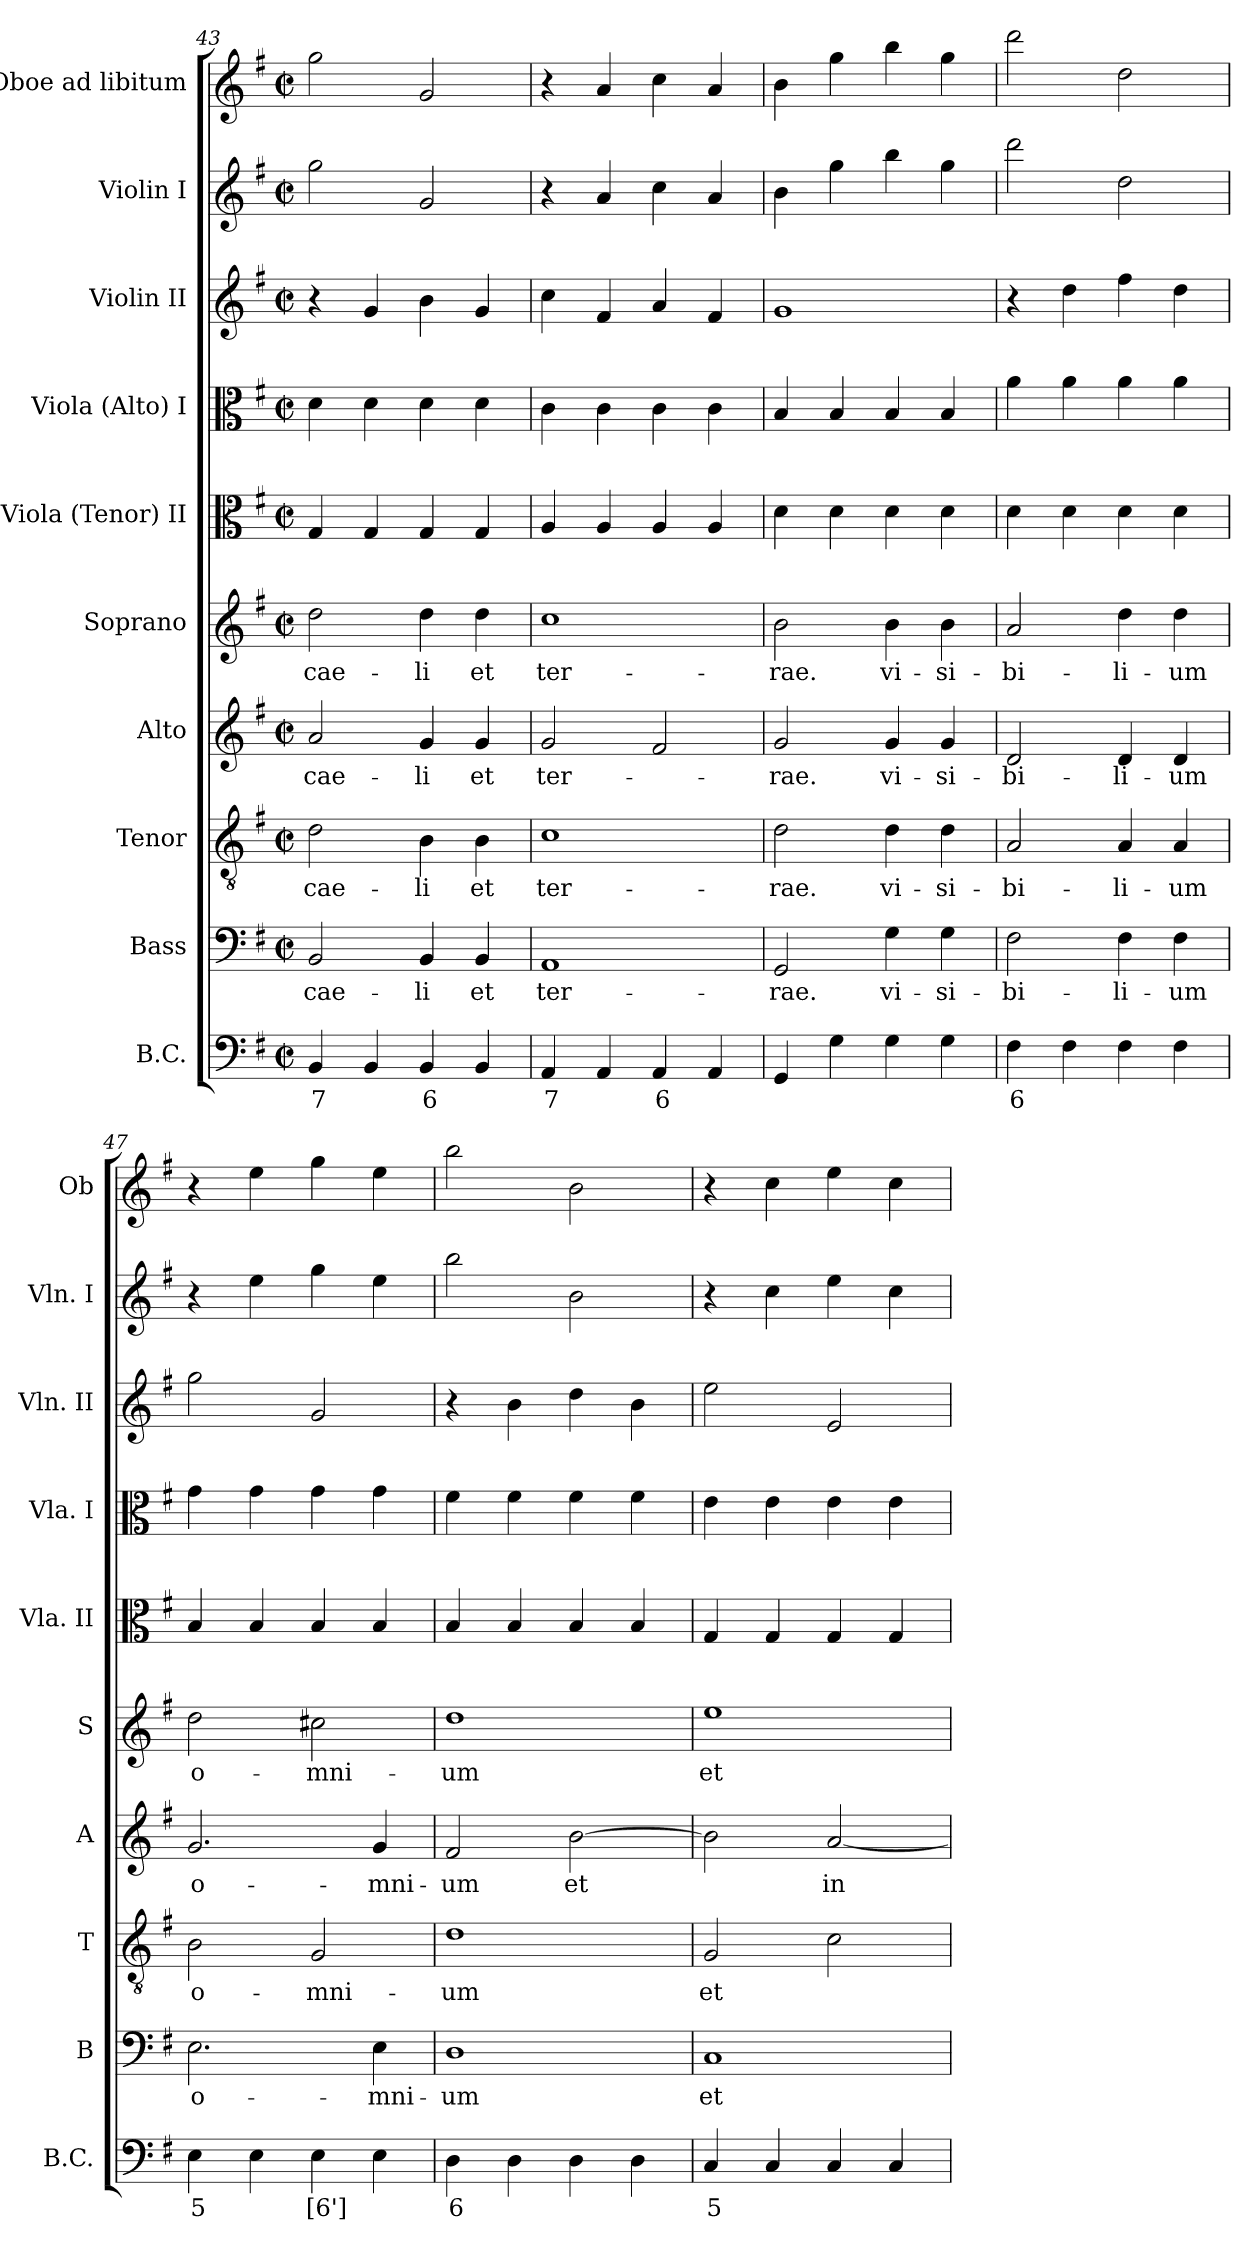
**kern	**text	**kern	**text	**kern	**text	**kern	**text	**kern	**text	**kern	**kern	**kern	**kern	**kern
*part10	*part10	*part9	*part9	*part8	*part8	*part7	*part7	*part6	*part6	*part5	*part4	*part3	*part2	*part1
*staff10	*staff10	*staff9	*staff9	*staff8	*staff8	*staff7	*staff7	*staff6	*staff6	*staff5	*staff4	*staff3	*staff2	*staff1
*I"B.C.	*	*I"Bass	*	*I"Tenor	*	*I"Alto	*	*I"Soprano	*	*I"Viola (Tenor) II	*I"Viola (Alto) I	*I"Violin II	*I"Violin I	*I"Oboe ad libitum
*I'B.C.	*	*I'B	*	*I'T	*	*I'A	*	*I'S	*	*I'Vla. II	*I'Vla. I	*I'Vln. II	*I'Vln. I	*I'Ob
*clefF4	*	*clefF4	*	*clefGv2	*	*clefG2	*	*clefG2	*	*clefC3	*clefC3	*clefG2	*clefG2	*clefG2
*k[f#]	*	*k[f#]	*	*k[f#]	*	*k[f#]	*	*k[f#]	*	*k[f#]	*k[f#]	*k[f#]	*k[f#]	*k[f#]
*G:	*	*G:	*	*G:	*	*G:	*	*G:	*	*G:	*G:	*G:	*G:	*G:
*M2/2	*	*M2/2	*	*M2/2	*	*M2/2	*	*M2/2	*	*M2/2	*M2/2	*M2/2	*M2/2	*M2/2
*met(c|)	*	*met(c|)	*	*met(c|)	*	*met(c|)	*	*met(c|)	*	*met(c|)	*met(c|)	*met(c|)	*met(c|)	*met(c|)
=43	=43	=43	=43	=43	=43	=43	=43	=43	=43	=43	=43	=43	=43	=43
!	!LO:LY:b	!	!LO:LY:b	!	!LO:LY:b	!	!LO:LY:b	!	!LO:LY:b	!	!	!	!	!
4BB/	7	2BB/	cae-	2d\	cae-	2a/	cae-	2dd\	cae-	4G/	4d\	4r	2gg\	2gg\
4BB/	.	.	.	.	.	.	.	.	.	4G/	4d\	4g/	.	.
!	!LO:LY:b	!	!LO:LY:b	!	!LO:LY:b	!	!LO:LY:b	!	!LO:LY:b	!	!	!	!	!
4BB/	6	4BB/	-li	4B\	-li	4g/	-li	4dd\	-li	4G/	4d\	4b\	2g/	2g/
!	!	!	!LO:LY:b	!	!LO:LY:b	!	!LO:LY:b	!	!LO:LY:b	!	!	!	!	!
4BB/	.	4BB/	et	4B\	et	4g/	et	4dd\	et	4G/	4d\	4g/	.	.
=44	=44	=44	=44	=44	=44	=44	=44	=44	=44	=44	=44	=44	=44	=44
!	!LO:LY:b	!	!LO:LY:b	!	!LO:LY:b	!	!LO:LY:b	!	!LO:LY:b	!	!	!	!	!
4AA/	7	1AA	ter-	1c	ter-	2g/	ter-	1cc	ter-	4A/	4c\	4cc\	4r	4r
4AA/	.	.	.	.	.	.	.	.	.	4A/	4c\	4f#/	4a/	4a/
!	!LO:LY:b	!	!	!	!	!	!	!	!	!	!	!	!	!
4AA/	6	.	.	.	.	2f#/	.	.	.	4A/	4c\	4a/	4cc\	4cc\
4AA/	.	.	.	.	.	.	.	.	.	4A/	4c\	4f#/	4a/	4a/
=45	=45	=45	=45	=45	=45	=45	=45	=45	=45	=45	=45	=45	=45	=45
!	!	!	!LO:LY:b	!	!LO:LY:b	!	!LO:LY:b	!	!LO:LY:b	!	!	!	!	!
4GG/	.	2GG/	-rae.	2d\	-rae.	2g/	-rae.	2b\	-rae.	4d\	4B/	1g	4b\	4b\
4G\	.	.	.	.	.	.	.	.	.	4d\	4B/	.	4gg\	4gg\
!	!	!	!LO:LY:b	!	!LO:LY:b	!	!LO:LY:b	!	!LO:LY:b	!	!	!	!	!
4G\	.	4G\	vi-	4d\	vi-	4g/	vi-	4b\	vi-	4d\	4B/	.	4bb\	4bb\
!	!	!	!LO:LY:b	!	!LO:LY:b	!	!LO:LY:b	!	!LO:LY:b	!	!	!	!	!
4G\	.	4G\	-si-	4d\	-si-	4g/	-si-	4b\	-si-	4d\	4B/	.	4gg\	4gg\
!!LO:PB:g=z
=46	=46	=46	=46	=46	=46	=46	=46	=46	=46	=46	=46	=46	=46	=46
!	!LO:LY:b	!	!LO:LY:b	!	!LO:LY:b	!	!LO:LY:b	!	!LO:LY:b	!	!	!	!	!
4F#\	6	2F#\	-bi-	2A/	-bi-	2d/	-bi-	2a/	-bi-	4d\	4a\	4r	2ddd\	2ddd\
4F#\	.	.	.	.	.	.	.	.	.	4d\	4a\	4dd\	.	.
!	!	!	!LO:LY:b	!	!LO:LY:b	!	!LO:LY:b	!	!LO:LY:b	!	!	!	!	!
4F#\	.	4F#\	-li-	4A/	-li-	4d/	-li-	4dd\	-li-	4d\	4a\	4ff#\	2dd\	2dd\
!	!	!	!LO:LY:b	!	!LO:LY:b	!	!LO:LY:b	!	!LO:LY:b	!	!	!	!	!
4F#\	.	4F#\	-um	4A/	-um	4d/	-um	4dd\	-um	4d\	4a\	4dd\	.	.
=47	=47	=47	=47	=47	=47	=47	=47	=47	=47	=47	=47	=47	=47	=47
!	!LO:LY:b	!	!LO:LY:b	!	!LO:LY:b	!	!LO:LY:b	!	!LO:LY:b	!	!	!	!	!
4E\	5	2.E\	o-	2B\	o-	2.g/	o-	2dd\	o-	4B/	4g\	2gg\	4r	4r
4E\	.	.	.	.	.	.	.	.	.	4B/	4g\	.	4ee\	4ee\
!	!LO:LY:b	!	!	!	!LO:LY:b	!	!	!	!LO:LY:b	!	!	!	!	!
4E\	[6']	.	.	2G/	-mni-	.	.	2cc#X\	-mni-	4B/	4g\	2g/	4gg\	4gg\
!	!	!	!LO:LY:b	!	!	!	!LO:LY:b	!	!	!	!	!	!	!
4E\	.	4E\	-mni-	.	.	4g/	-mni-	.	.	4B/	4g\	.	4ee\	4ee\
=48	=48	=48	=48	=48	=48	=48	=48	=48	=48	=48	=48	=48	=48	=48
!	!LO:LY:b	!	!LO:LY:b	!	!LO:LY:b	!	!LO:LY:b	!	!LO:LY:b	!	!	!	!	!
4D\	6	1D	-um	1d	-um	2f#/	-um	1dd	-um	4B/	4f#\	4r	2bb\	2bb\
4D\	.	.	.	.	.	.	.	.	.	4B/	4f#\	4b\	.	.
!	!	!	!	!	!	!	!LO:LY:b	!	!	!	!	!	!	!
4D\	.	.	.	.	.	[2b\	et	.	.	4B/	4f#\	4dd\	2b\	2b\
4D\	.	.	.	.	.	.	.	.	.	4B/	4f#\	4b\	.	.
=49	=49	=49	=49	=49	=49	=49	=49	=49	=49	=49	=49	=49	=49	=49
!	!LO:LY:b	!	!LO:LY:b	!	!LO:LY:b	!	!	!	!LO:LY:b	!	!	!	!	!
4C/	5	1C	et	2G/	et	2b\]	.	1ee	et	4G/	4e\	2ee\	4r	4r
4C/	.	.	.	.	.	.	.	.	.	4G/	4e\	.	4cc\	4cc\
!	!	!	!	!	!	!	!LO:LY:b	!	!	!	!	!	!	!
4C/	.	.	.	2c\	.	[2a/	in-	.	.	4G/	4e\	2e/	4ee\	4ee\
4C/	.	.	.	.	.	.	.	.	.	4G/	4e\	.	4cc\	4cc\
=	=	=	=	=	=	=	=	=	=	=	=	=	=	=
*-	*-	*-	*-	*-	*-	*-	*-	*-	*-	*-	*-	*-	*-	*-
